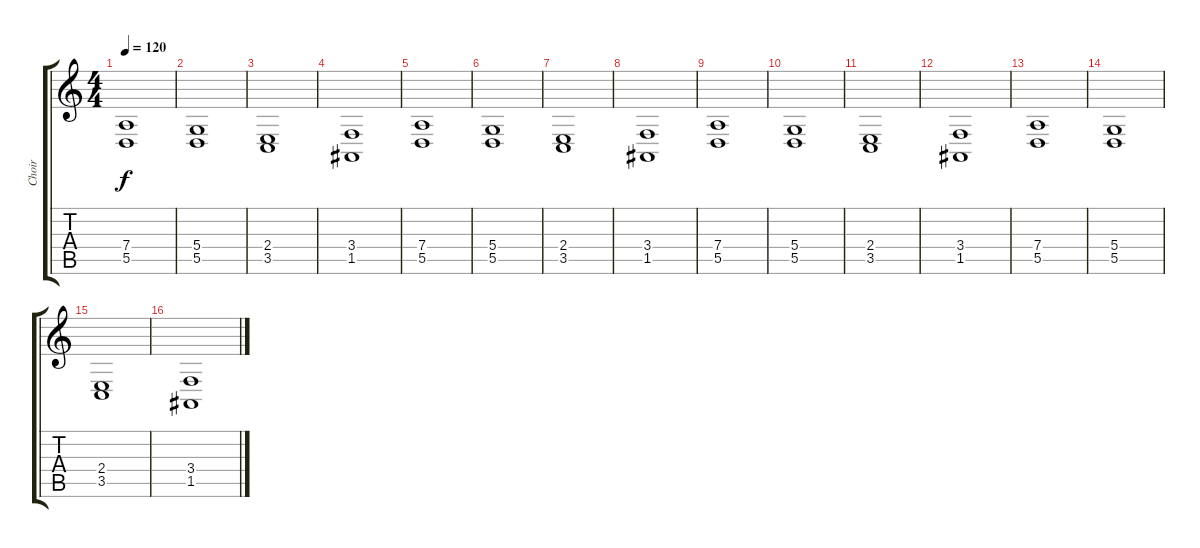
\track ("Choir" "Choir") {instrument choiraahs}
\staff {score tabs}
\tuning (E4 B3 G3 D3 A2 E2) {hide}
\ts (4 4)
\tempo 120
\clef g2
\ks c
(7.4 5.5).1{dy f volume 14 instrument choiraahs} |
(5.4 5.5).1 |
(2.4 3.5).1 |
(3.4 1.5).1 |
(7.4 5.5).1{volume 14 instrument choiraahs} |
(5.4 5.5).1 |
(2.4 3.5).1 |
(3.4 1.5).1 |
(7.4 5.5).1{volume 14 instrument choiraahs} |
(5.4 5.5).1 |
(2.4 3.5).1 |
(3.4 1.5).1 |
(7.4 5.5).1{volume 14 instrument choiraahs} |
(5.4 5.5).1 |
(2.4 3.5).1 |
(3.4 1.5).1
